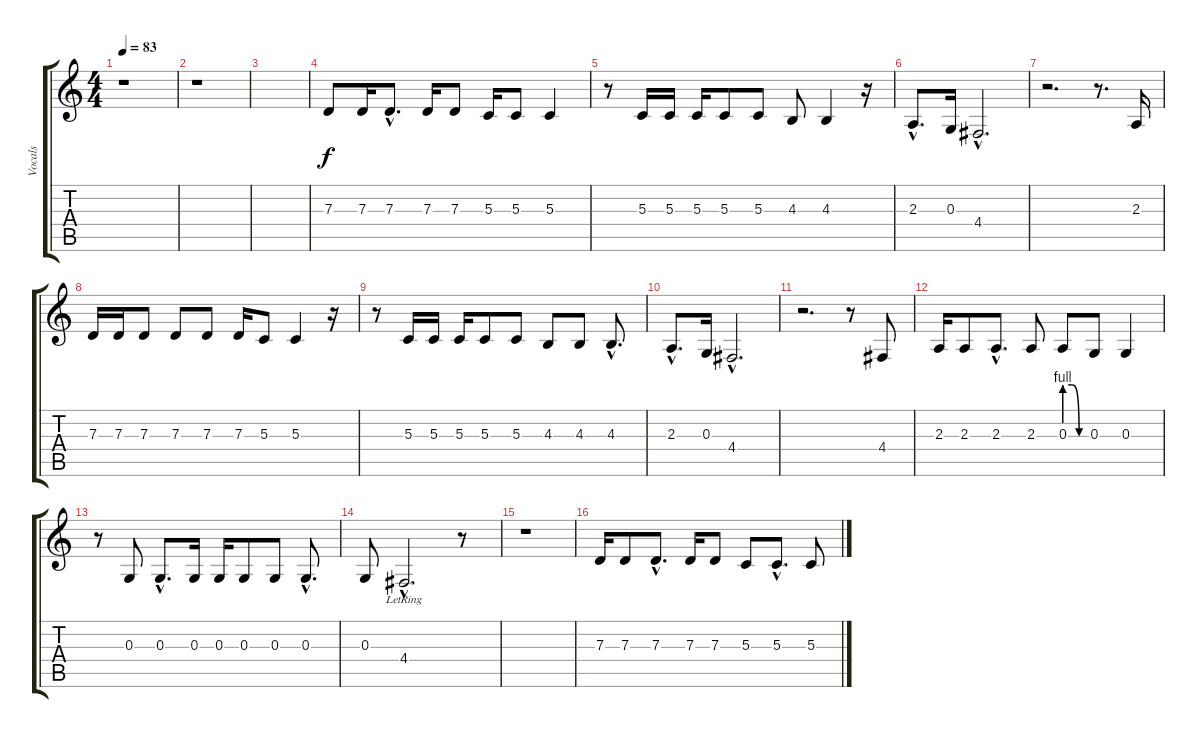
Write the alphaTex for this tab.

\track ("Vocals" "Vocals") {instrument lead8bassandlead}
\staff {score tabs}
\tuning (E4 B3 G3 D3 A2 E2) {hide}
\ts (4 4)
\tempo 83
\clef g2
\ks c
r.1{dy f instrument lead8bassandlead} |
r.1 |
|
7.3.8 7.3.16 7.3{hac}.8{d} 7.3.16 7.3.8 5.3.16 5.3.8 5.3.4 |
r.8 5.3.16 5.3.16 5.3.16 5.3.8 5.3.8 4.3.8 4.3.4 r.16 |
2.3{hac}.8{d} 0.3.16 4.4{hac}.2{d} |
r.2{d} r.8{d} 2.3.16 |
7.3.16 7.3.16 7.3.8 7.3.8 7.3.8 7.3.16 5.3.8 5.3.4 r.16 |
r.8 5.3.16 5.3.16 5.3.16 5.3.8 5.3.8 4.3.8 4.3.8 4.3{hac}.8{d} |
2.3{hac}.8{d} 0.3.16 4.4{hac}.2{d} |
r.2{d} r.8 4.4.8 |
2.3.16 2.3.8 2.3{hac}.8{d} 2.3.8 0.3{be (custom 0 4 20 4 40 0 60 0)}.8 0.3.8 0.3.4 |
r.8 0.3.8 0.3{hac}.8{d} 0.3.16 0.3.16 0.3.8 0.3.8 0.3{hac}.8{d} |
0.3.8 4.4{hac lr}.2{d} r.8 |
r.1 |
7.3.16 7.3.8 7.3{hac}.8{d} 7.3.16 7.3.8 5.3.8 5.3{hac}.8{d} 5.3.8
